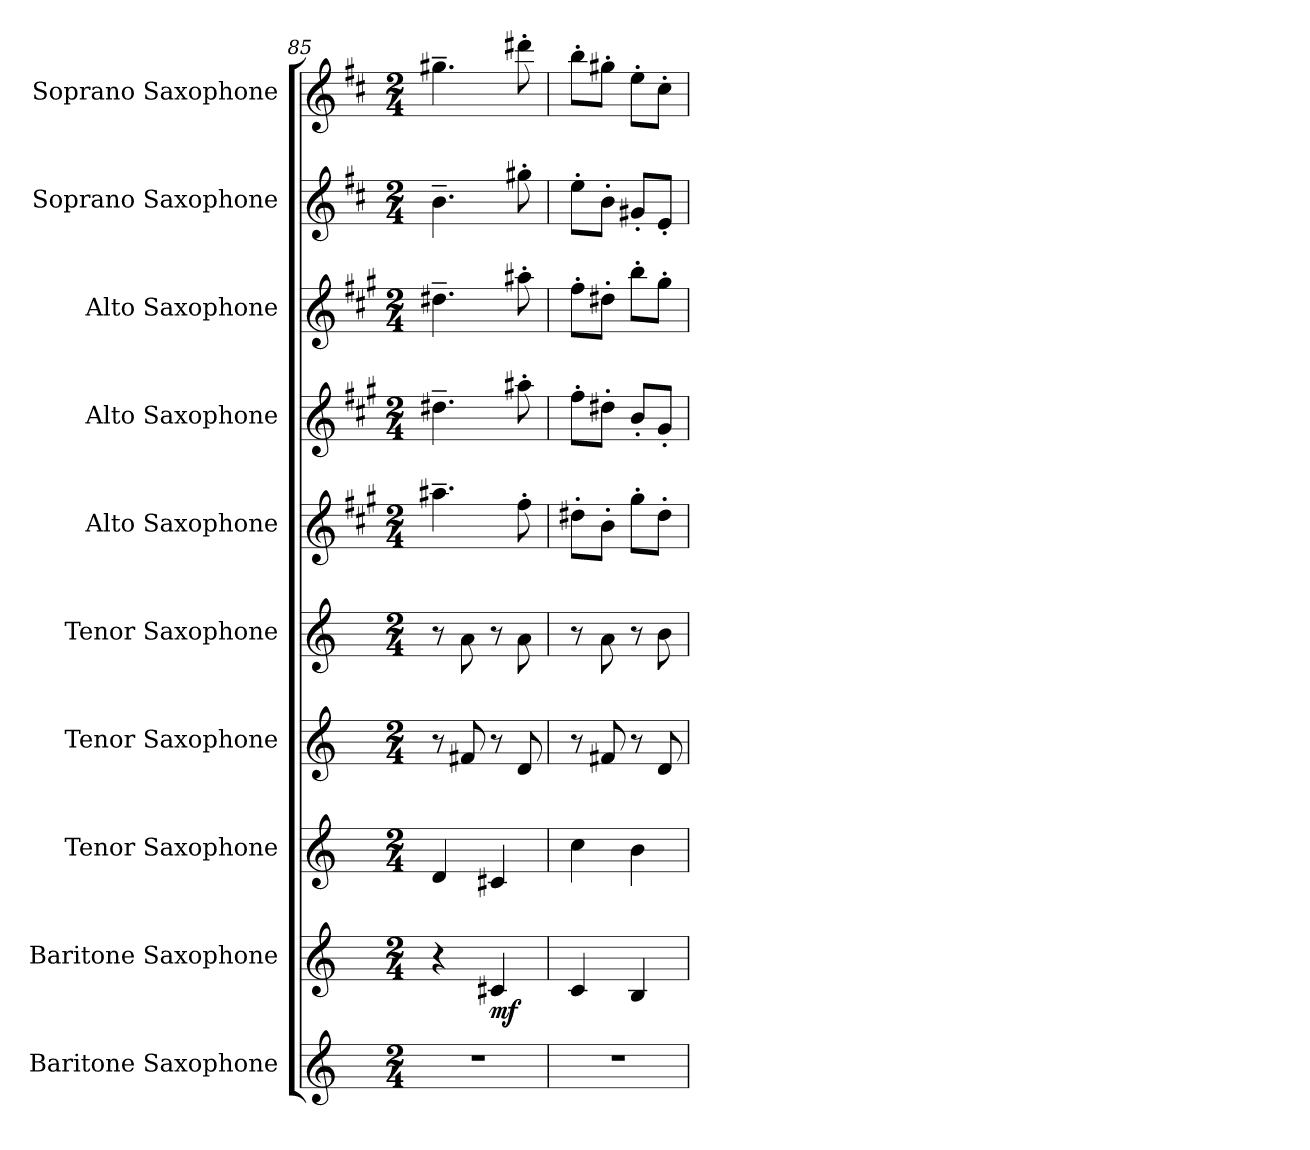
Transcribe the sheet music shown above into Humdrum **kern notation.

**kern	**kern	**dynam	**kern	**kern	**kern	**kern	**kern	**kern	**kern	**kern
*part10	*part9	*part9	*part8	*part7	*part6	*part5	*part4	*part3	*part2	*part1
*staff10	*staff9	*staff9	*staff8	*staff7	*staff6	*staff5	*staff4	*staff3	*staff2	*staff1
*I"Baritone Saxophone	*I"Baritone Saxophone	*	*I"Tenor Saxophone	*I"Tenor Saxophone	*I"Tenor Saxophone	*I"Alto Saxophone	*I"Alto Saxophone	*I"Alto Saxophone	*I"Soprano Saxophone	*I"Soprano Saxophone
*I'Bar. Sax.	*I'Bar. Sax.	*	*I'T. Sax.	*I'T. Sax.	*I'T. Sax.	*I'A. Sax.	*I'A. Sax.	*I'A. Sax.	*I'S. Sax.	*I'S. Sax.
*clefG2	*clefG2	*	*clefG2	*clefG2	*clefG2	*clefG2	*clefG2	*clefG2	*clefG2	*clefG2
*ITrd12c21	*ITrd12c21	*	*ITrd8c14	*ITrd8c14	*ITrd8c14	*ITrd5c9	*ITrd5c9	*ITrd5c9	*ITrd1c2	*ITrd1c2
*k[]	*k[]	*	*k[]	*k[]	*k[]	*k[]	*k[]	*k[]	*k[]	*k[]
*M2/4	*M2/4	*	*M2/4	*M2/4	*M2/4	*M2/4	*M2/4	*M2/4	*M2/4	*M2/4
=85	=85	=85	=85	=85	=85	=85	=85	=85	=85	=85
2r	4r	.	4D/	8r	8r	4.cc#X~\	4.f#X~\	4.f#X~\	4.a~\	4.ff#X~\
.	.	.	.	8F#X/	8A\	.	.	.	.	.
!	!	!LO:DY:b	!	!	!	!	!	!	!	!
.	4C#X/	mf	4C#X/	8r	8r	.	.	.	.	.
.	.	.	.	8D/	8A\	8a'\	8cc#X'\	8cc#X'\	8ff#X'\	8ccc#X'\
=86	=86	=86	=86	=86	=86	=86	=86	=86	=86	=86
2r	4C/	.	4c\	8r	8r	8f#X'\L	8a'\L	8a'\L	8dd'\L	8aa'\L
.	.	.	.	8F#X/	8A\	8d'\J	8f#X'\J	8f#X'\J	8a'\J	8ff#X'\J
.	4BB/	.	4B\	8r	8r	8b'\L	8d'/L	8dd'\L	8f#X'/L	8dd'\L
.	.	.	.	8D/	8B\	8f#'\J	8B'/J	8b'\J	8d'/J	8b'\J
=	=	=	=	=	=	=	=	=	=	=
*-	*-	*-	*-	*-	*-	*-	*-	*-	*-	*-
